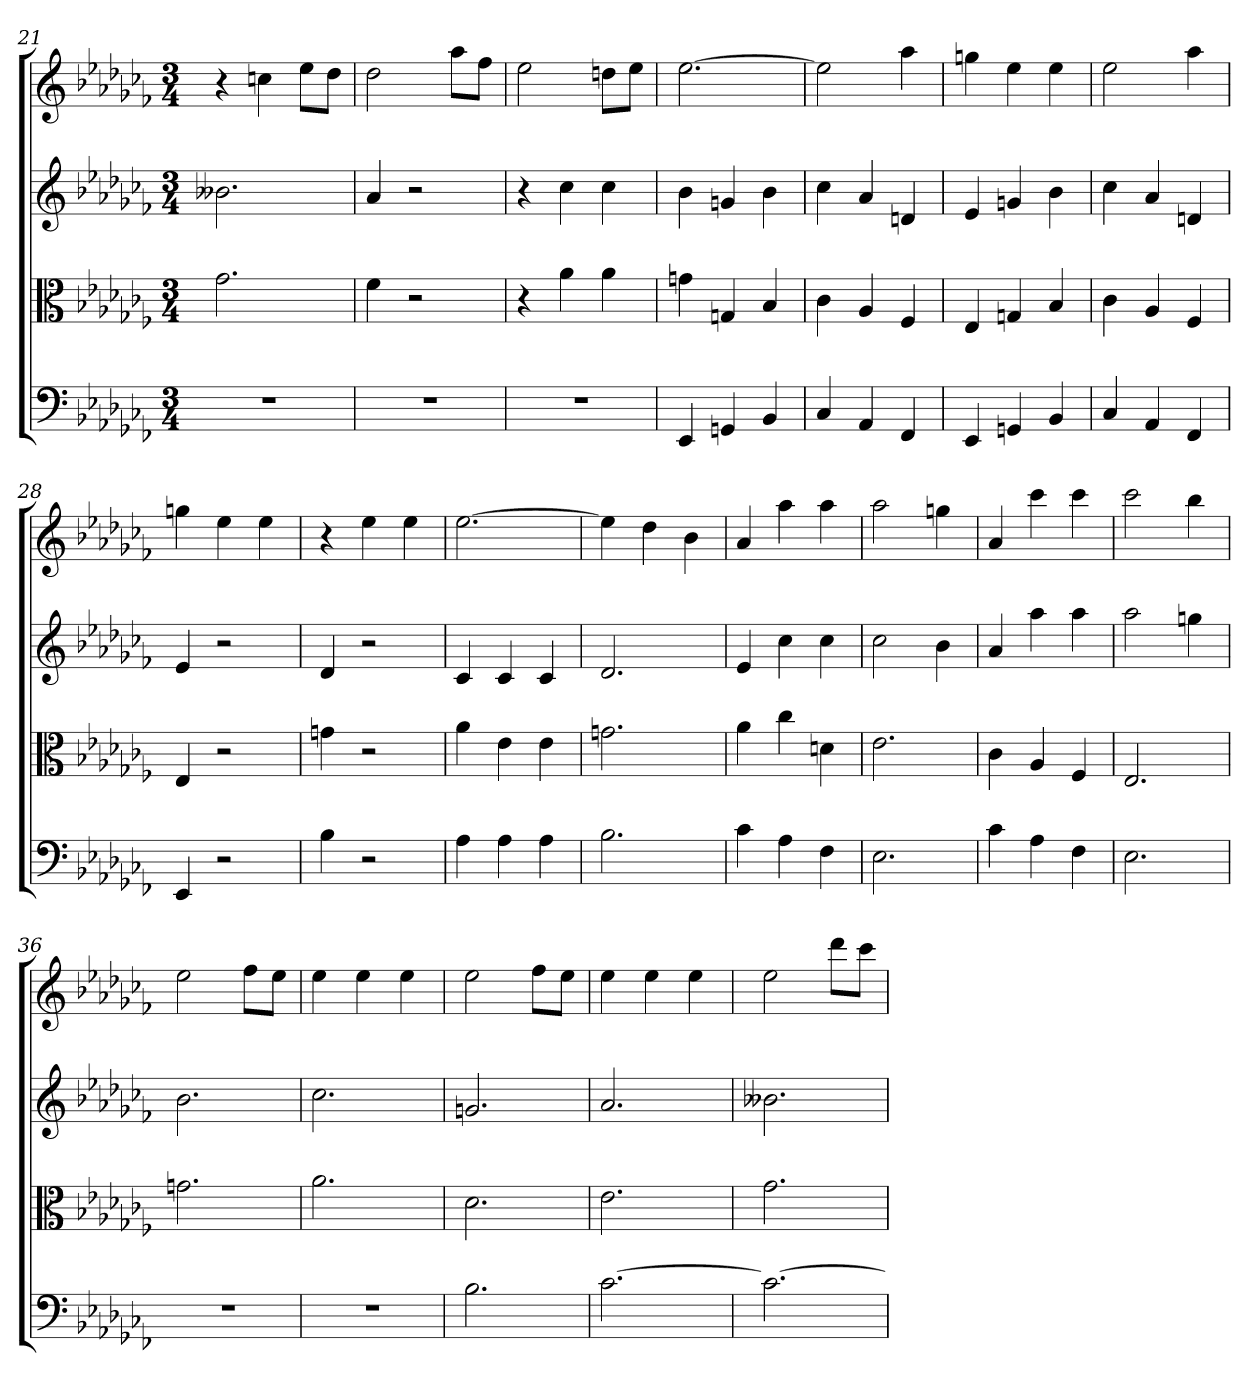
**kern	**kern	**kern	**kern
*part4	*part3	*part2	*part1
*staff4	*staff3	*staff2	*staff1
*clefF4	*clefC3	*clefG2	*clefG2
*k[b-e-a-d-g-c-f-]	*k[b-e-a-d-g-c-f-]	*k[b-e-a-d-g-c-f-]	*k[b-e-a-d-g-c-f-]
*a-:	*a-:	*a-:	*a-:
*M3/4	*M3/4	*M3/4	*M3/4
=21	=21	=21	=21
2.r	2.g-	2.b--X	4r
.	.	.	4ccn
.	.	.	8ee-\L
.	.	.	8dd-\J
=22	=22	=22	=22
2.r	4f-	4a-	2dd-
.	2r	2r	.
.	.	.	8aa-\L
.	.	.	8ff-\J
=23	=23	=23	=23
2.r	4r	4r	2ee-
.	4a-	4cc-	.
.	4a-	4cc-	8ddn\L
.	.	.	8ee-\J
=24	=24	=24	=24
4EE-	4gn	4b-	[2.ee-
4GGn	4Gn	4gn	.
4BB-	4B-	4b-	.
=25	=25	=25	=25
4C-	4c-	4cc-	2ee-]
4AA-	4A-	4a-	.
4FF-	4F-	4dn	4aa-
=26	=26	=26	=26
4EE-	4E-	4e-	4ggn
4GGn	4Gn	4gn	4ee-
4BB-	4B-	4b-	4ee-
=27	=27	=27	=27
4C-	4c-	4cc-	2ee-
4AA-	4A-	4a-	.
4FF-	4F-	4dn	4aa-
=28	=28	=28	=28
4EE-	4E-	4e-	4ggn
2r	2r	2r	4ee-
.	.	.	4ee-
=29	=29	=29	=29
4B-	4gn	4d-	4r
2r	2r	2r	4ee-
.	.	.	4ee-
=30	=30	=30	=30
4A-	4a-	4c-	[2.ee-
4A-	4e-	4c-	.
4A-	4e-	4c-	.
=31	=31	=31	=31
2.B-	2.gn	2.d-	4ee-]
.	.	.	4dd-
.	.	.	4b-
=32	=32	=32	=32
4c-	4a-	4e-	4a-
4A-	4cc-	4cc-	4aa-
4F-	4dn	4cc-	4aa-
=33	=33	=33	=33
2.E-	2.e-	2cc-	2aa-
.	.	4b-	4ggn
=34	=34	=34	=34
4c-	4c-	4a-	4a-
4A-	4A-	4aa-	4ccc-
4F-	4F-	4aa-	4ccc-
=35	=35	=35	=35
2.E-	2.E-	2aa-	2ccc-
.	.	4ggn	4bb-
=36	=36	=36	=36
2.r	2.gn	2.b-	2ee-
.	.	.	8ff-\L
.	.	.	8ee-\J
=37	=37	=37	=37
2.r	2.a-	2.cc-	4ee-
.	.	.	4ee-
.	.	.	4ee-
=38	=38	=38	=38
2.B-	2.d-	2.gn	2ee-
.	.	.	8ff-\L
.	.	.	8ee-\J
=39	=39	=39	=39
[2.c-	2.e-	2.a-	4ee-
.	.	.	4ee-
.	.	.	4ee-
=40	=40	=40	=40
2.c-_	2.g-	2.b--X	2ee-
.	.	.	8ddd-\L
.	.	.	8ccc-\J
=	=	=	=
*-	*-	*-	*-
